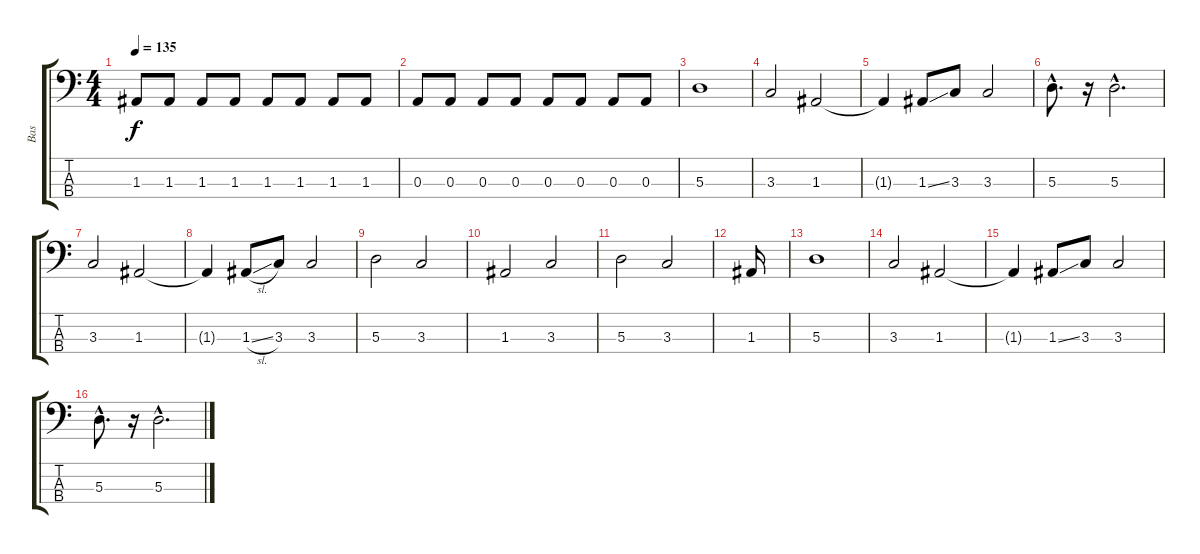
\track ("Bas" "Bas") {instrument electricbassfinger}
\staff {score tabs}
\tuning (G2 D2 A1 E1) {hide}
\ts (4 4)
\tempo 135
\clef f4
\ks c
1.3.8{dy f} 1.3.8 1.3.8 1.3.8 1.3.8 1.3.8 1.3.8 1.3.8 |
0.3.8 0.3.8 0.3.8 0.3.8 0.3.8 0.3.8 0.3.8 0.3.8 |
5.3.1 |
3.3.2 1.3.2 |
1.3{t}.4 1.3{ss}.8 3.3.8 3.3.2 |
5.3{hac}.8{d} r.16 5.3{hac}.2{d} |
3.3.2 1.3.2 |
1.3{t}.4 1.3{sl}.8 3.3.8 3.3.2 |
5.3.2 3.3.2 |
1.3.2 3.3.2 |
5.3.2 3.3.2 |
1.3.16 |
5.3.1 |
3.3.2 1.3.2 |
1.3{t}.4 1.3{ss}.8 3.3.8 3.3.2 |
5.3{hac}.8{d} r.16 5.3{hac}.2{d}
